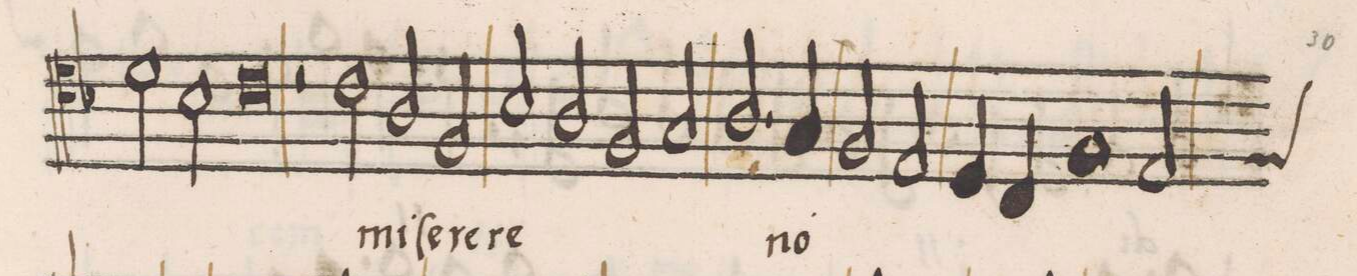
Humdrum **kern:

**kern	**text
*I"ALTVS	*
*clefC4	*
*k[b-]	*
*met(C|)	*
*M2/1	*
2d\	mun-
2B-\	.
=43-	=43-
0c	-di
*	*Xij
=44-	=44-
2r	.
2c\	mi-
2A/	-ſe-
2F/	-re-
=45-	=45-
2B-/	-re
2A/	.
2F/	.
2G/	.
=46-	=46-
2.A/	no-
4G/	.
2F/	.
2E/	.
=47-	=47-
4D/	.
4C/	.
1F	.
*custos:F	*
2E/	.
=48-	=48-
*-	*-
